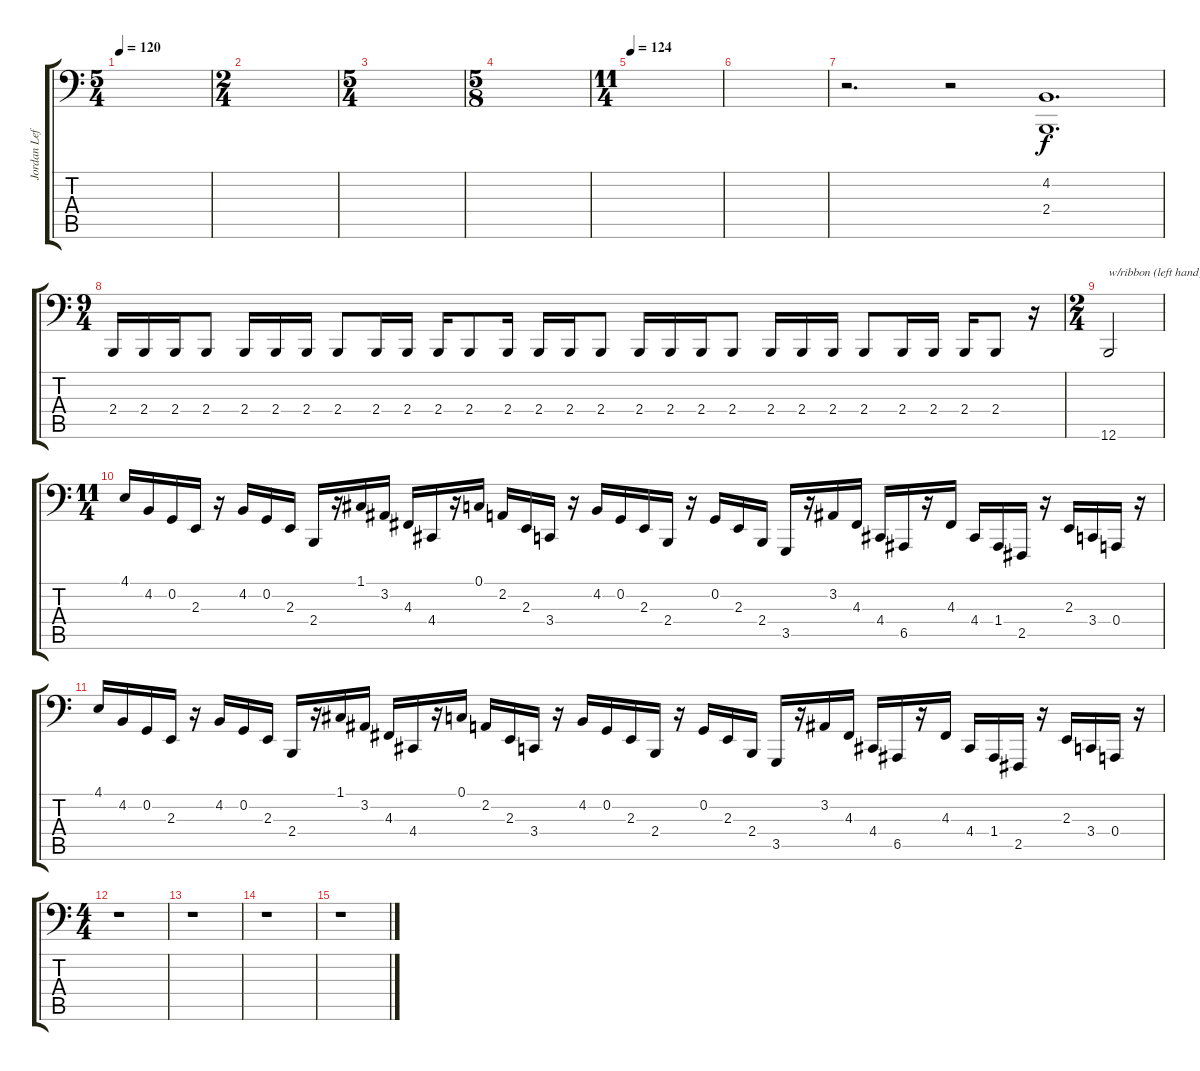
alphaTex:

\track ("Jordan Left Hand" "Jordan Lef") {instrument honkytonkpiano}
\staff {score tabs}
\tuning (C3 G2 D2 A1 E1 B0) {hide}
\ts (5 4)
\tempo 120
\clef f4
\ks c
|
\ts (2 4)
|
\ts (5 4)
|
\ts (5 8)
|
\ts (11 4)
\tempo 124
|
|
r.2{d} r.2 (4.2 2.4).1{d} |
\ts (9 4)
2.4.16 2.4.16 2.4.16 2.4.8 2.4.16 2.4.16 2.4.16 2.4.8 2.4.16 2.4.16 2.4.16 2.4.8 2.4.16 2.4.16 2.4.16 2.4.8 2.4.16 2.4.16 2.4.16 2.4.8 2.4.16 2.4.16 2.4.16 2.4.8 2.4.16 2.4.16 2.4.16 2.4.8 r.16 |
\ts (2 4)
12.6.2{txt "w/ribbon (left hand)"} |
\ts (11 4)
4.1.16 4.2.16 0.2.16 2.3.16 r.16 4.2.16 0.2.16 2.3.16 2.4.16 r.16 1.1.16 3.2.16 4.3.16 4.4.16 r.16 0.1.16 2.2.16 2.3.16 3.4.16 r.16 4.2.16 0.2.16 2.3.16 2.4.16 r.16 0.2.16 2.3.16 2.4.16 3.5.16 r.16 3.2.16 4.3.16 4.4.16 6.5.16 r.16 4.3.16 4.4.16 1.4.16 2.5.16 r.16 2.3.16 3.4.16 0.4.16 r.16 |
4.1.16 4.2.16 0.2.16 2.3.16 r.16 4.2.16 0.2.16 2.3.16 2.4.16 r.16 1.1.16 3.2.16 4.3.16 4.4.16 r.16 0.1.16 2.2.16 2.3.16 3.4.16 r.16 4.2.16 0.2.16 2.3.16 2.4.16 r.16 0.2.16 2.3.16 2.4.16 3.5.16 r.16 3.2.16 4.3.16 4.4.16 6.5.16 r.16 4.3.16 4.4.16 1.4.16 2.5.16 r.16 2.3.16 3.4.16 0.4.16 r.16 |
\ts (4 4)
r.1 |
r.1 |
r.1 |
r.1
